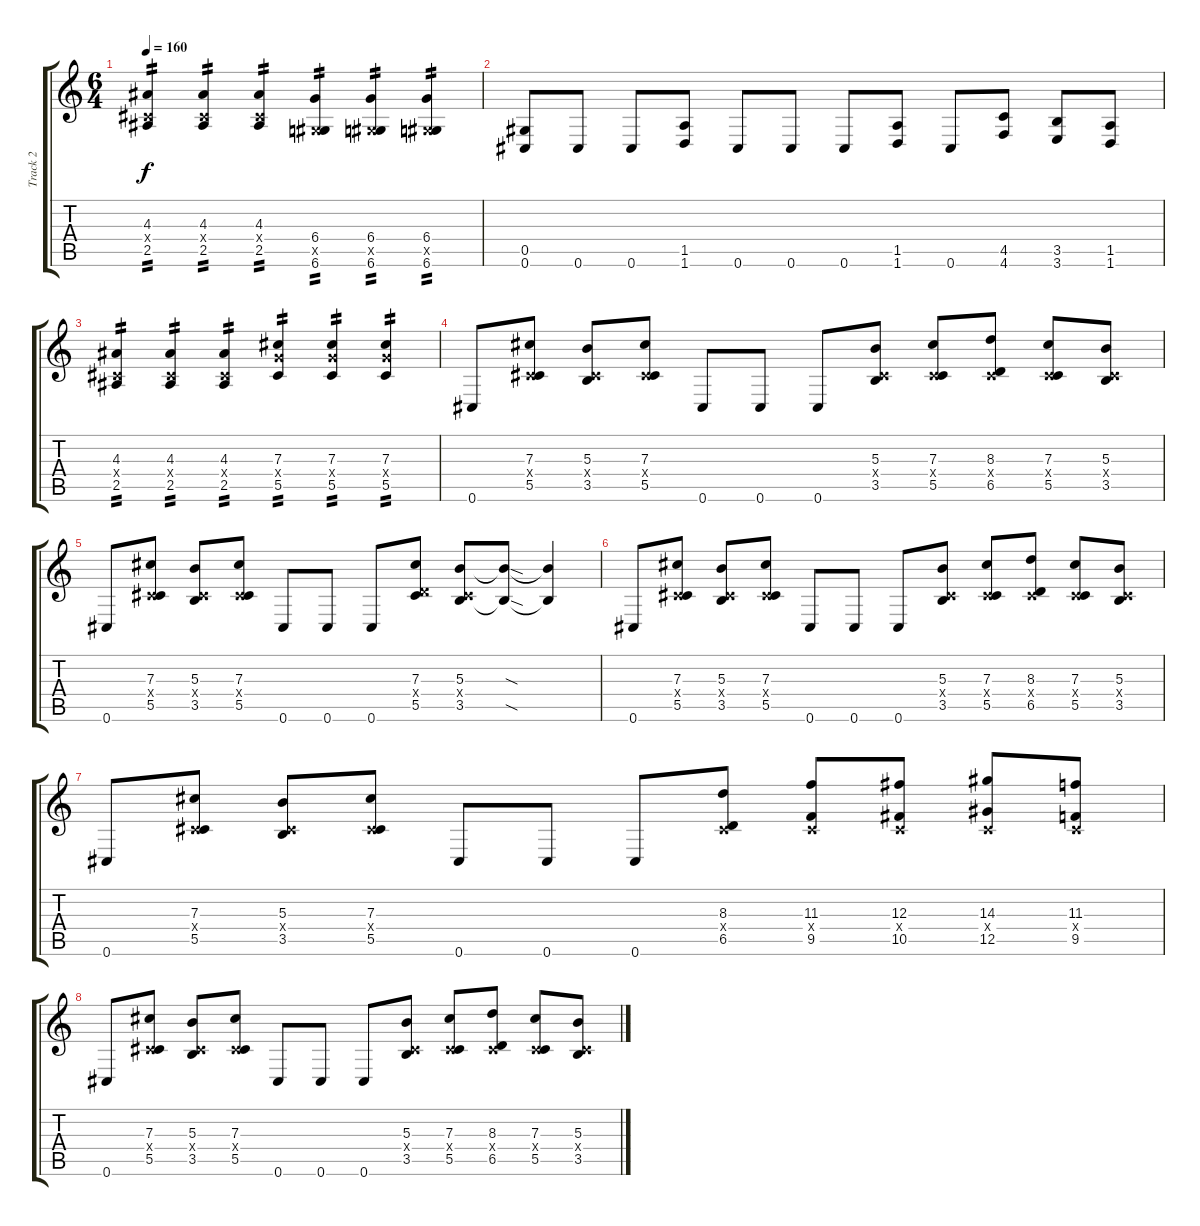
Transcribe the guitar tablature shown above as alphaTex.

\track ("Track 2" "Track 2") {instrument distortionguitar}
\staff {score tabs}
\tuning (Eb4 Bb3 Gb3 Db3 Ab2 Db2) {hide}
\ts (6 4)
\tempo 160
\clef g2
\ks c
(4.3 0.4{x} 2.5).4{tp 2 dy f} (4.3 0.4{x} 2.5).4{tp 2} (4.3 0.4{x} 2.5).4{tp 2} (6.4 0.5{x} 6.6).4{tp 2} (6.4 0.5{x} 6.6).4{tp 2} (6.4 0.5{x} 6.6).4{tp 2} |
(0.5 0.6).8 0.6.8 0.6.8 (1.5 1.6).8 0.6.8 0.6.8 0.6.8 (1.5 1.6).8 0.6.8 (4.5 4.6).8 (3.5 3.6).8 (1.5 1.6).8 |
(4.3 0.4{x} 2.5).4{tp 2} (4.3 0.4{x} 2.5).4{tp 2} (4.3 0.4{x} 2.5).4{tp 2} (7.3 6.4{x} 5.5).4{tp 2} (7.3 6.4{x} 5.5).4{tp 2} (7.3 6.4{x} 5.5).4{tp 2} |
0.6.8 (7.3 0.4{x} 5.5).8 (5.3 0.4{x} 3.5).8 (7.3 0.4{x} 5.5).8 0.6.8 0.6.8 0.6.8 (5.3 0.4{x} 3.5).8 (7.3 0.4{x} 5.5).8 (8.3 0.4{x} 6.5).8 (7.3 0.4{x} 5.5).8 (5.3 0.4{x} 3.5).8 |
0.6.8 (7.3 0.4{x} 5.5).8 (5.3 0.4{x} 3.5).8 (7.3 0.4{x} 5.5).8 0.6.8 0.6.8 0.6.8 (7.3 1.4{x} 5.5).8 (5.3 0.4{x} 3.5).8 (5.3{sod t} 3.5{sod t}).8 (5.3{t} 3.5{t}).4 |
0.6.8 (7.3 0.4{x} 5.5).8 (5.3 0.4{x} 3.5).8 (7.3 0.4{x} 5.5).8 0.6.8 0.6.8 0.6.8 (5.3 0.4{x} 3.5).8 (7.3 0.4{x} 5.5).8 (8.3 0.4{x} 6.5).8 (7.3 0.4{x} 5.5).8 (5.3 0.4{x} 3.5).8 |
0.6.8 (7.3 0.4{x} 5.5).8 (5.3 0.4{x} 3.5).8 (7.3 0.4{x} 5.5).8 0.6.8 0.6.8 0.6.8 (8.3 0.4{x} 6.5).8 (11.3 0.4{x} 9.5).8 (12.3 0.4{x} 10.5).8 (14.3 0.4{x} 12.5).8 (11.3 0.4{x} 9.5).8 |
0.6.8 (7.3 0.4{x} 5.5).8 (5.3 0.4{x} 3.5).8 (7.3 0.4{x} 5.5).8 0.6.8 0.6.8 0.6.8 (5.3 0.4{x} 3.5).8 (7.3 0.4{x} 5.5).8 (8.3 0.4{x} 6.5).8 (7.3 0.4{x} 5.5).8 (5.3 0.4{x} 3.5).8
